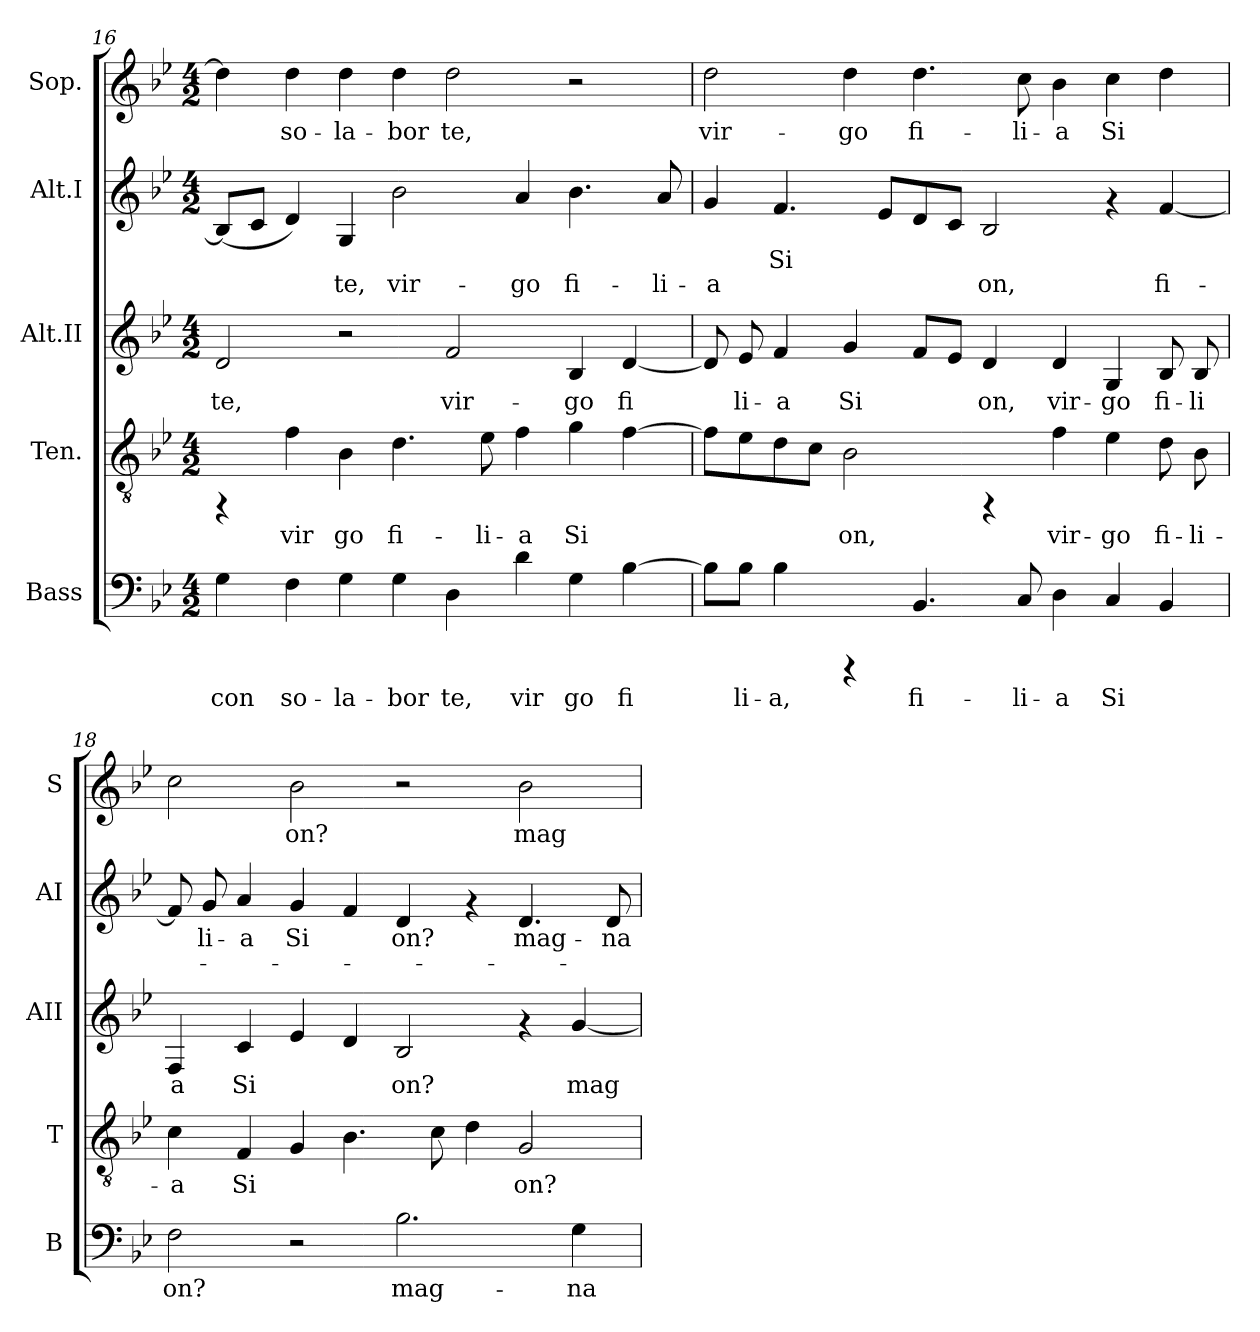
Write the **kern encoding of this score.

**kern	**text	**kern	**text	**kern	**text	**kern	**text	**text	**kern	**text
*part5	*part5	*part4	*part4	*part3	*part3	*part2	*part2	*part2	*part1	*part1
*staff5	*staff5	*staff4	*staff4	*staff3	*staff3	*staff2	*staff2	*staff2	*staff1	*staff1
*I"Bass	*	*I"Ten.	*	*I"Alt.II	*	*I"Alt.I	*	*	*I"Sop.	*
*I'B	*	*I'T	*	*I'AII	*	*I'AI	*	*	*I'S	*
*clefF4	*	*clefGv2	*	*clefG2	*	*clefG2	*	*	*clefG2	*
*k[b-e-]	*	*k[b-e-]	*	*k[b-e-]	*	*k[b-e-]	*	*	*k[b-e-]	*
*B-:	*	*B-:	*	*B-:	*	*B-:	*	*	*B-:	*
*M4/2	*	*M4/2	*	*M4/2	*	*M4/2	*	*	*M4/2	*
=16	=16	=16	=16	=16	=16	=16	=16	=16	=16	=16
!	!LO:LY:b:cj	!	!	!	!LO:LY:b:cj	!	!LO:LY:b:cj	!LO:LY:b:cj	!	!LO:LY:b:cj
4G\	con	4rFF	.	2d/	te,	(>8B-/L]	.	.	4dd\]	--
!	!	!	!	!	!	!	!LO:LY:b:cj	!LO:LY:b:cj	!	!
.	.	.	.	.	.	8c/J	.	.	.	.
!	!LO:LY:b:cj	!	!LO:LY:b:cj	!	!	!	!LO:LY:b:cj	!LO:LY:b:cj	!	!LO:LY:b:cj
4F\	so-	4f\	vir	.	.	4d/)	.	.	4dd\	-so-
!	!LO:LY:b:cj	!	!LO:LY:b:cj	!	!	!	!LO:LY:b:cj	!LO:LY:b:cj	!	!LO:LY:b:cj
4G\	-la-	4B-\	go	2r	.	4G/	.	te,	4dd\	-la-
!	!LO:LY:b:cj	!	!LO:LY:b:cj	!	!	!	!LO:LY:b:cj	!LO:LY:b:cj	!	!LO:LY:b:cj
4G\	-bor	4.d\	fi-	.	.	2b-\	.	vir-	4dd\	-bor
!	!LO:LY:b:cj	!	!	!	!LO:LY:b:cj	!	!	!	!	!LO:LY:b:cj
4D\	te,	.	.	2f/	vir-	.	.	.	2dd\	te,
!	!	!	!LO:LY:b:cj	!	!	!	!	!	!	!
.	.	8e-\	-li-	.	.	.	.	.	.	.
!	!LO:LY:b:cj	!	!LO:LY:b:cj	!	!	!	!LO:LY:b:cj	!LO:LY:b:cj	!	!
4d\	vir	4f\	-a	.	.	4a/	-	go	.	.
!	!LO:LY:b:cj	!	!LO:LY:b:cj	!	!LO:LY:b:cj	!	!LO:LY:b:cj	!LO:LY:b:cj	!	!
4G\	go	4g\	Si-	4B-/	-go	4.b-\	.	fi-	2r	.
!	!LO:LY:b:cj	!	!LO:LY:b:cj	!	!LO:LY:b:cj	!	!	!	!	!
[>4B-\	fi-	[>4f\	--	[>4d/	fi-	.	.	.	.	.
!	!	!	!	!	!	!	!LO:LY:b:cj	!LO:LY:b:cj	!	!
.	.	.	.	.	.	8a/	-	li-	.	.
!!LO:PB:g=z
=17	=17	=17	=17	=17	=17	=17	=17	=17	=17	=17
!	!LO:LY:b:cj	!	!LO:LY:b:cj	!	!LO:LY:b:cj	!	!LO:LY:b:cj	!LO:LY:b:cj	!	!LO:LY:b:cj
8B-\L]	--	8f\L]	--	8d/]	--	4g/	-	a	2dd\	vir-
!	!LO:LY:b:cj	!	!LO:LY:b:cj	!	!LO:LY:b:cj	!	!	!	!	!
8B-\J	-li-	8e-\	--	8e-/	-li-	.	.	.	.	.
!	!LO:LY:b:cj	!	!LO:LY:b:cj	!	!LO:LY:b:cj	!	!LO:LY:b:cj	!LO:LY:b:cj	!	!
4B-\	-a,	8d\	--	4f/	-a	4.f/	Si-	--	.	.
!	!	!	!LO:LY:b:cj	!	!	!	!	!	!	!
.	.	8c\J	--	.	.	.	.	.	.	.
!	!	!	!LO:LY:b:cj	!	!LO:LY:b:cj	!	!	!	!	!LO:LY:b:cj
4rCCC	.	2B-\	-on,	4g/	Si-	.	.	.	4dd\	-go
!	!	!	!	!	!	!	!LO:LY:b:cj	!LO:LY:b:cj	!	!
.	.	.	.	.	.	8e-/L	--	--	.	.
!	!LO:LY:b:cj	!	!	!	!LO:LY:b:cj	!	!LO:LY:b:cj	!LO:LY:b:cj	!	!LO:LY:b:cj
4.BB-/	fi-	.	.	8f/L	--	8d/	--	--	4.dd\	fi-
!	!	!	!	!	!LO:LY:b:cj	!	!LO:LY:b:cj	!LO:LY:b:cj	!	!
.	.	.	.	8e-/J	--	8c/J	--	--	.	.
!	!	!	!	!	!LO:LY:b:cj	!	!LO:LY:b:cj	!LO:LY:b:cj	!	!
.	.	4rFF	.	4d/	-on,	2B-/	--	-on,	.	.
!	!LO:LY:b:cj	!	!	!	!	!	!	!	!	!LO:LY:b:cj
8C/	-li-	.	.	.	.	.	.	.	8cc\	-li-
!	!LO:LY:b:cj	!	!LO:LY:b:cj	!	!LO:LY:b:cj	!	!	!	!	!LO:LY:b:cj
4D\	-a	4f\	vir-	4d/	vir-	.	.	.	4b-\	-a
!	!LO:LY:b:cj	!	!LO:LY:b:cj	!	!LO:LY:b:cj	!	!	!	!	!LO:LY:b:cj
4C/	Si-	4e-\	-go	4G/	-go	4rf	.	.	4cc\	Si-
!	!LO:LY:b:cj	!	!LO:LY:b:cj	!	!LO:LY:b:cj	!	!LO:LY:b:cj	!LO:LY:b:cj	!	!LO:LY:b:cj
4BB-/	--	8d\	fi-	8B-/	fi-	[<4f/	-	-fi-	4dd\	--
!	!	!	!LO:LY:b:cj	!	!LO:LY:b:cj	!	!	!	!	!
.	.	8B-\	-li-	8B-/	-li	.	.	.	.	.
=18	=18	=18	=18	=18	=18	=18	=18	=18	=18	=18
!	!LO:LY:b:cj	!	!LO:LY:b:cj	!	!LO:LY:b:cj	!	!LO:LY:b:cj	!	!	!LO:LY:b:cj
2F\	-on?	4c\	-a	4F/	a	8f/]	--	.	2cc\	--
!	!	!	!	!	!	!	!LO:LY:b:cj	!	!	!
.	.	.	.	.	.	8g/	-li-	.	.	.
!	!	!	!LO:LY:b:cj	!	!LO:LY:b:cj	!	!LO:LY:b:cj	!	!	!
.	.	4F/	Si-	4c/	Si	4a/	-a	.	.	.
!	!	!	!LO:LY:b:cj	!	!LO:LY:b:cj	!	!LO:LY:b:cj	!	!	!LO:LY:b:cj
2r	.	4G/	--	4e-/	.	4g/	Si-	.	2b-\	-on?
!	!	!	!LO:LY:b:cj	!	!LO:LY:b:cj	!	!LO:LY:b:cj	!	!	!
.	.	4.B-\	--	4d/	.	4f/	--	.	.	.
!	!LO:LY:b:cj	!	!	!	!LO:LY:b:cj	!	!LO:LY:b:cj	!	!	!
2.B-\	mag-	.	.	2B-/	on?	4d/	-on?	.	2r	.
!	!	!	!LO:LY:b:cj	!	!	!	!	!	!	!
.	.	8c\	--	.	.	.	.	.	.	.
!	!	!	!LO:LY:b:cj	!	!	!	!	!	!	!
.	.	4d\	--	.	.	4rf	.	.	.	.
!	!	!	!LO:LY:b:cj	!	!	!	!LO:LY:b:cj	!	!	!LO:LY:b:cj
.	.	2G/	-on?	4rf	.	4.d/	mag-	.	2b-\	mag-
!	!LO:LY:b:cj	!	!	!	!LO:LY:b:cj	!	!	!	!	!
4G\	-na	.	.	[<4g/	mag	.	.	.	.	.
!	!	!	!	!	!	!	!LO:LY:b:cj	!	!	!
.	.	.	.	.	.	8d/	-na	.	.	.
=	=	=	=	=	=	=	=	=	=	=
*-	*-	*-	*-	*-	*-	*-	*-	*-	*-	*-
